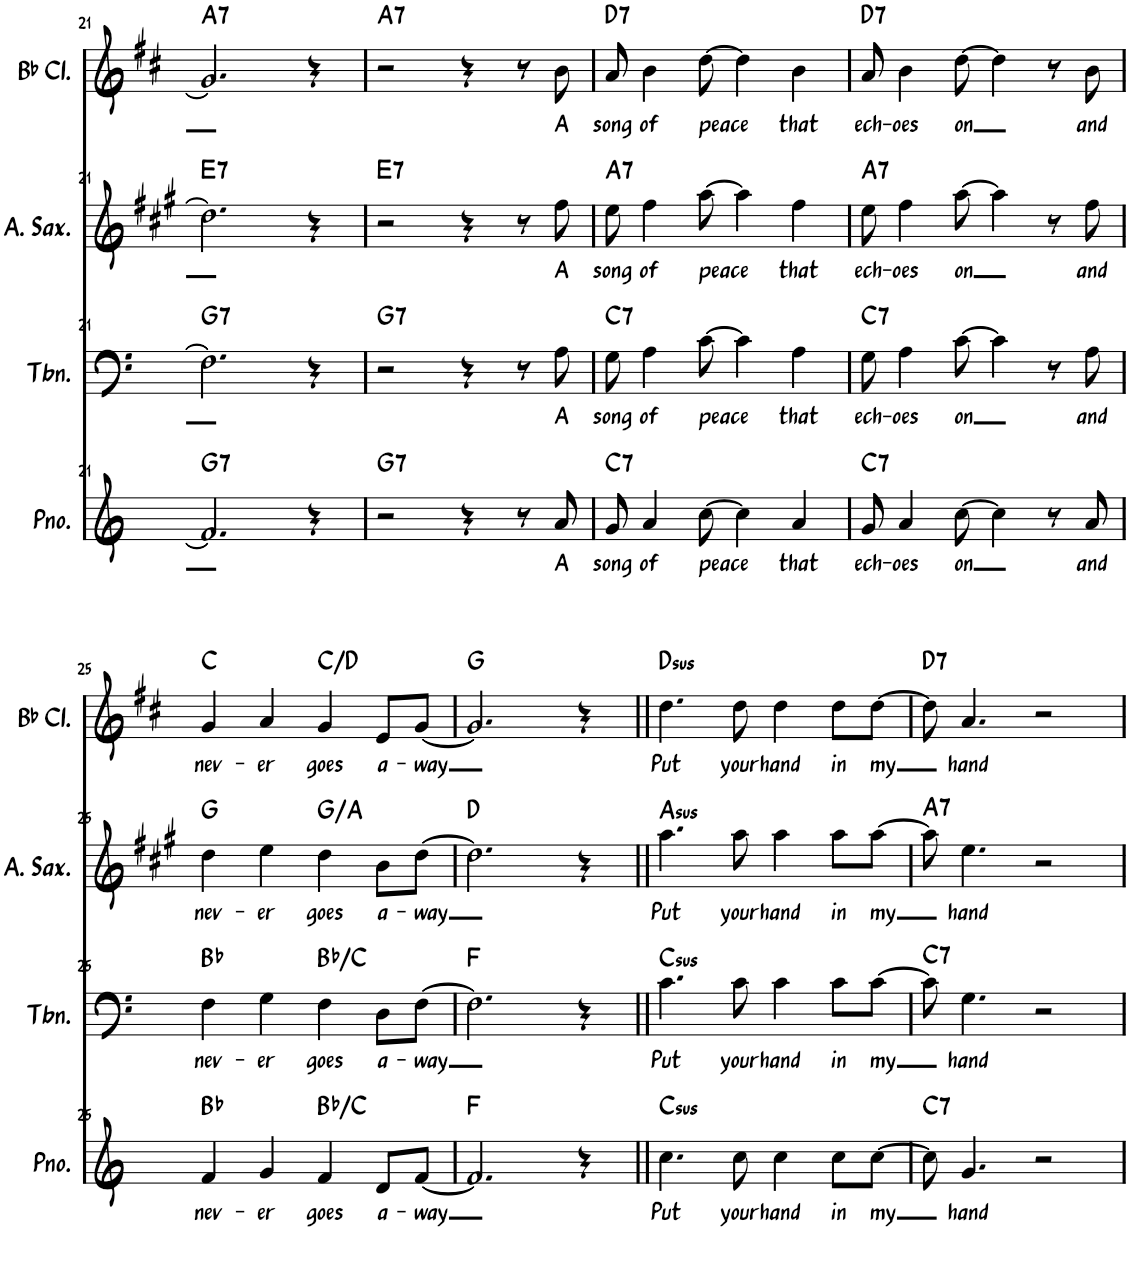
**kern	**text	**harte	**kern	**text	**harte	**kern	**text	**harte	**kern	**text	**harte
*part4	*part4	*part4	*part3	*part3	*part3	*part2	*part2	*part2	*part1	*part1	*part1
*staff4	*staff4	*	*staff3	*staff3	*	*staff2	*staff2	*	*staff1	*staff1	*
*I"钢琴	*	*	*I"长号	*	*	*I"中音萨克斯	*	*	*I"降B调单簧管	*	*
!!LO:PB:g=z
*clefG2	*	*	*clefF4	*	*	*clefG2	*	*	*clefG2	*	*
*	*	*	*	*	*	*Trd5c9	*	*	*Trd1c2	*	*
*k[]	*	*	*k[]	*	*	*k[f#c#g#]	*	*	*k[f#c#]	*	*
*M4/4	*	*	*M4/4	*	*	*M4/4	*	*	*M4/4	*	*
=21	=21	=21	=21	=21	=21	=21	=21	=21	=21	=21	=21
!	!	!LO:H:kt=7	!	!	!LO:H:kt=7	!	!	!LO:H:kt=7	!	!	!LO:H:kt=7
2.f/]	.	G:7	2.F\]	.	G:7	2.dd\]	.	E:7	2.g/]	.	A:7
4r	.	.	4r	.	.	4r	.	.	4r	.	.
=22	=22	=22	=22	=22	=22	=22	=22	=22	=22	=22	=22
!	!	!LO:H:kt=7	!	!	!LO:H:kt=7	!	!	!LO:H:kt=7	!	!	!LO:H:kt=7
2r	.	G:7	2r	.	G:7	2r	.	E:7	2r	.	A:7
4r	.	.	4r	.	.	4r	.	.	4r	.	.
8r	.	.	8r	.	.	8r	.	.	8r	.	.
!	!LO:LY:b	!	!	!LO:LY:b	!	!	!LO:LY:b	!	!	!LO:LY:b	!
8a/	A	.	8A\	A	.	8ff#\	A	.	8b\	A	.
=23	=23	=23	=23	=23	=23	=23	=23	=23	=23	=23	=23
!	!LO:LY:b	!LO:H:kt=7	!	!LO:LY:b	!LO:H:kt=7	!	!LO:LY:b	!LO:H:kt=7	!	!LO:LY:b	!LO:H:kt=7
8g/	song	C:7	8G\	song	C:7	8ee\	song	A:7	8a/	song	D:7
!	!LO:LY:b	!	!	!LO:LY:b	!	!	!LO:LY:b	!	!	!LO:LY:b	!
4a/	of	.	4A\	of	.	4ff#\	of	.	4b\	of	.
!	!LO:LY:b	!	!	!LO:LY:b	!	!	!LO:LY:b	!	!	!LO:LY:b	!
[8cc\	peace	.	[8c\	peace	.	[8aa\	peace	.	[8dd\	peace	.
4cc\]	.	.	4c\]	.	.	4aa\]	.	.	4dd\]	.	.
!	!LO:LY:b	!	!	!LO:LY:b	!	!	!LO:LY:b	!	!	!LO:LY:b	!
4a/	that	.	4A\	that	.	4ff#\	that	.	4b\	that	.
=24	=24	=24	=24	=24	=24	=24	=24	=24	=24	=24	=24
!	!LO:LY:b	!LO:H:kt=7	!	!LO:LY:b	!LO:H:kt=7	!	!LO:LY:b	!LO:H:kt=7	!	!LO:LY:b	!LO:H:kt=7
8g/	ech-	C:7	8G\	ech-	C:7	8ee\	ech-	A:7	8a/	ech-	D:7
!	!LO:LY:b	!	!	!LO:LY:b	!	!	!LO:LY:b	!	!	!LO:LY:b	!
4a/	-oes	.	4A\	-oes	.	4ff#\	-oes	.	4b\	-oes	.
!	!LO:LY:b	!	!	!LO:LY:b	!	!	!LO:LY:b	!	!	!LO:LY:b	!
[8cc\	on	.	[8c\	on	.	[8aa\	on	.	[8dd\	on	.
4cc\]	.	.	4c\]	.	.	4aa\]	.	.	4dd\]	.	.
8r	.	.	8r	.	.	8r	.	.	8r	.	.
!	!LO:LY:b	!	!	!LO:LY:b	!	!	!LO:LY:b	!	!	!LO:LY:b	!
8a/	and	.	8A\	and	.	8ff#\	and	.	8b\	and	.
!!LO:LB:g=z
=25	=25	=25	=25	=25	=25	=25	=25	=25	=25	=25	=25
!	!LO:LY:b	!	!	!LO:LY:b	!	!	!LO:LY:b	!	!	!LO:LY:b	!
4f/	nev-	Bb:maj	4F\	nev-	Bb:maj	4dd\	nev-	G:maj	4g/	nev-	C:maj
!	!LO:LY:b	!	!	!LO:LY:b	!	!	!LO:LY:b	!	!	!LO:LY:b	!
4g/	-er	.	4G\	-er	.	4ee\	-er	.	4a/	-er	.
!	!LO:LY:b	!	!	!LO:LY:b	!	!	!LO:LY:b	!	!	!LO:LY:b	!
4f/	goes	Bb:maj/2	4F\	goes	Bb:maj/2	4dd\	goes	G:maj/2	4g/	goes	C:maj/2
!	!LO:LY:b	!	!	!LO:LY:b	!	!	!LO:LY:b	!	!	!LO:LY:b	!
8d/L	a-	.	8D\L	a-	.	8b\L	a-	.	8e/L	a-	.
!	!LO:LY:b	!	!	!LO:LY:b	!	!	!LO:LY:b	!	!	!LO:LY:b	!
[8f/J	-way	.	[8F\J	-way	.	[8dd\J	-way	.	[8g/J	-way	.
=26	=26	=26	=26	=26	=26	=26	=26	=26	=26	=26	=26
2.f/]	.	F:maj	2.F\]	.	F:maj	2.dd\]	.	D:maj	2.g/]	.	G:maj
4r	.	.	4r	.	.	4r	.	.	4r	.	.
=27||	=27||	=27||	=27||	=27||	=27||	=27||	=27||	=27||	=27||	=27||	=27||
!	!LO:LY:b	!LO:H:kt=sus	!	!LO:LY:b	!LO:H:kt=sus	!	!LO:LY:b	!LO:H:kt=sus	!	!LO:LY:b	!LO:H:kt=sus
4.cc\	Put	C:sus4	4.c\	Put	C:sus4	4.aa\	Put	A:sus4	4.dd\	Put	D:sus4
!	!LO:LY:b	!	!	!LO:LY:b	!	!	!LO:LY:b	!	!	!LO:LY:b	!
8cc\	your	.	8c\	your	.	8aa\	your	.	8dd\	your	.
!	!LO:LY:b	!	!	!LO:LY:b	!	!	!LO:LY:b	!	!	!LO:LY:b	!
4cc\	hand	.	4c\	hand	.	4aa\	hand	.	4dd\	hand	.
!	!LO:LY:b	!	!	!LO:LY:b	!	!	!LO:LY:b	!	!	!LO:LY:b	!
8cc\L	in	.	8c\L	in	.	8aa\L	in	.	8dd\L	in	.
!	!LO:LY:b	!	!	!LO:LY:b	!	!	!LO:LY:b	!	!	!LO:LY:b	!
[8cc\J	my	.	[8c\J	my	.	[8aa\J	my	.	[8dd\J	my	.
=28	=28	=28	=28	=28	=28	=28	=28	=28	=28	=28	=28
!	!	!LO:H:kt=7	!	!	!LO:H:kt=7	!	!	!LO:H:kt=7	!	!	!LO:H:kt=7
8cc\]	.	C:7	8c\]	.	C:7	8aa\]	.	A:7	8dd\]	.	D:7
!	!LO:LY:b	!	!	!LO:LY:b	!	!	!LO:LY:b	!	!	!LO:LY:b	!
4.g/	hand	.	4.G\	hand	.	4.ee\	hand	.	4.a/	hand	.
2r	.	.	2r	.	.	2r	.	.	2r	.	.
=	=	=	=	=	=	=	=	=	=	=	=
*-	*-	*-	*-	*-	*-	*-	*-	*-	*-	*-	*-
